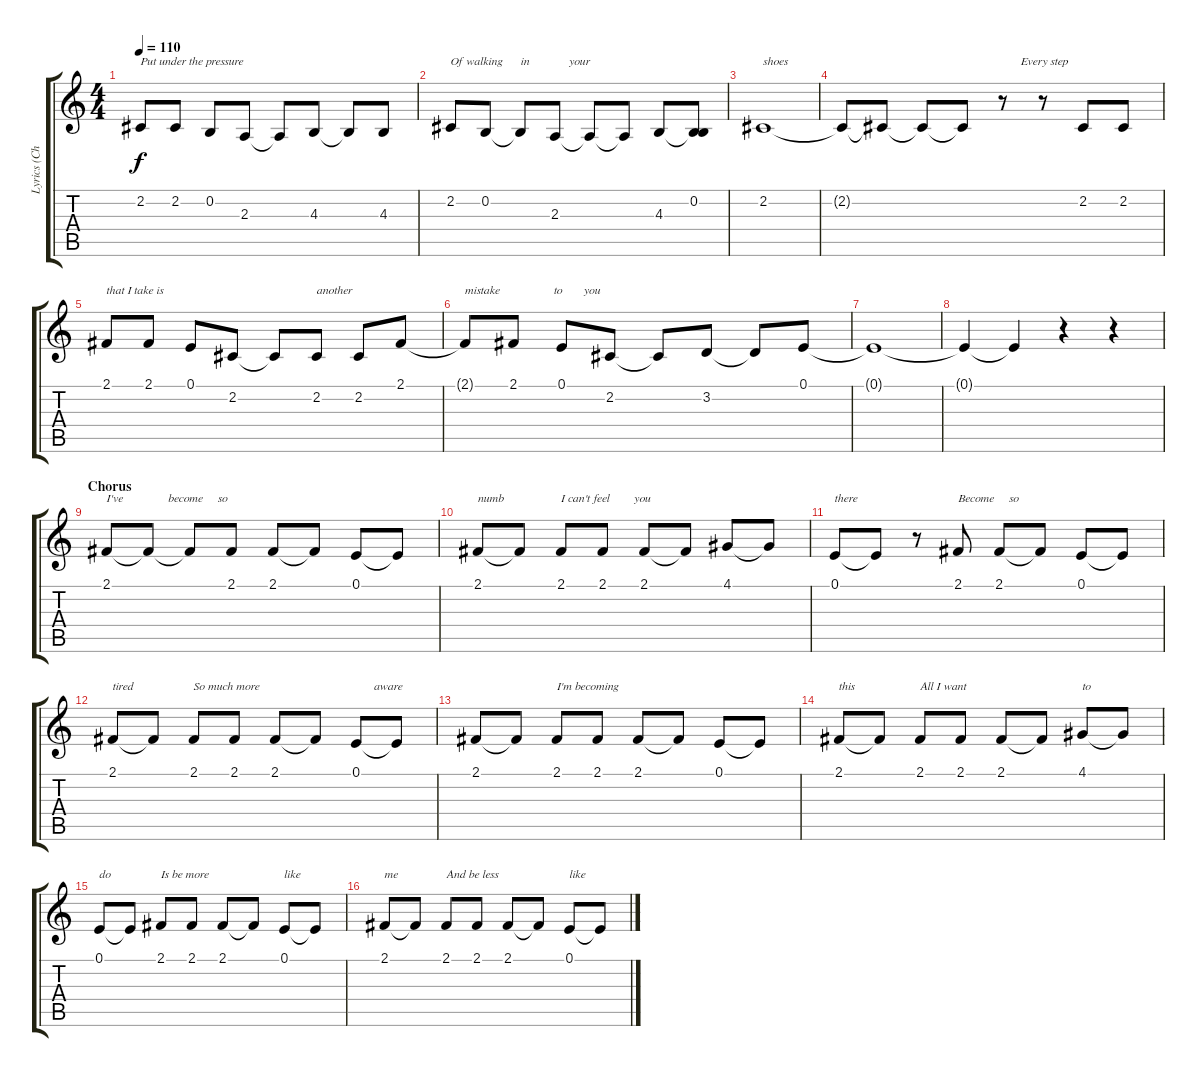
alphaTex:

\track ("Lyrics (Chester)" "Lyrics (Ch") {instrument oboe}
\staff {score tabs}
\tuning (E4 B3 G3 D3 A2 E2) {hide}
\ts (4 4)
\tempo 110
\clef g2
\ks c
2.2.8{txt "Put under the pressure" dy f} 2.2.8 0.2.8 2.3.8 2.3{t}.8 4.3.8 4.3{t}.8 4.3.8 |
2.2.8{txt "Of walking      in             your "} 0.2.8 0.2{t}.8 2.3.8 2.3{t}.8 2.3{t}.8 4.3.8 (0.2 4.3{t}).8 |
2.2.1{txt "shoes"} |
2.2{t}.8 2.2{t}.8 2.2{t}.8 2.2{t}.8 r.8{txt "      Every step"} r.8 2.2.8 2.2.8 |
2.1.8{txt "that I take is"} 2.1.8 0.1.8 2.2.8 2.2{t}.8 2.2.8{txt "another"} 2.2.8 2.1.8 |
2.1{t}.8{txt "mistake                  to       you"} 2.1.8 0.1.8 2.2.8 2.2{t}.8 3.2.8 3.2{t}.8 0.1.8 |
0.1{t}.1 |
0.1{t}.4 0.1{t}.4 r.4 r.4 |
\section ("" "Chorus")
2.1.8{txt "I've               become     so"} 2.1{t}.8 2.1{t}.8 2.1.8 2.1.8 2.1{t}.8 0.1.8 0.1{t}.8 |
2.1.8{txt "numb"} 2.1{t}.8 2.1.8{txt "I can't feel        you "} 2.1.8 2.1.8 2.1{t}.8 4.1.8 4.1{t}.8 |
0.1.8{txt "there"} 0.1{t}.8 r.8 2.1.8{txt "Become     so"} 2.1.8 2.1{t}.8 0.1.8 0.1{t}.8 |
2.1.8{txt "tired"} 2.1{t}.8 2.1.8{txt "So much more"} 2.1.8 2.1.8 2.1{t}.8 0.1.8{txt "      aware"} 0.1{t}.8 |
2.1.8 2.1{t}.8 2.1.8{txt "I'm becoming"} 2.1.8 2.1.8 2.1{t}.8 0.1.8 0.1{t}.8 |
2.1.8{txt "this"} 2.1{t}.8 2.1.8{txt "All I want"} 2.1.8 2.1.8 2.1{t}.8 4.1.8{txt "to"} 4.1{t}.8 |
0.1.8{txt "do"} 0.1{t}.8 2.1.8{txt "Is be more"} 2.1.8 2.1.8 2.1{t}.8 0.1.8{txt "like"} 0.1{t}.8 |
2.1.8{txt "me"} 2.1{t}.8 2.1.8{txt "And be less"} 2.1.8 2.1.8 2.1{t}.8 0.1.8{txt "like"} 0.1{t}.8
